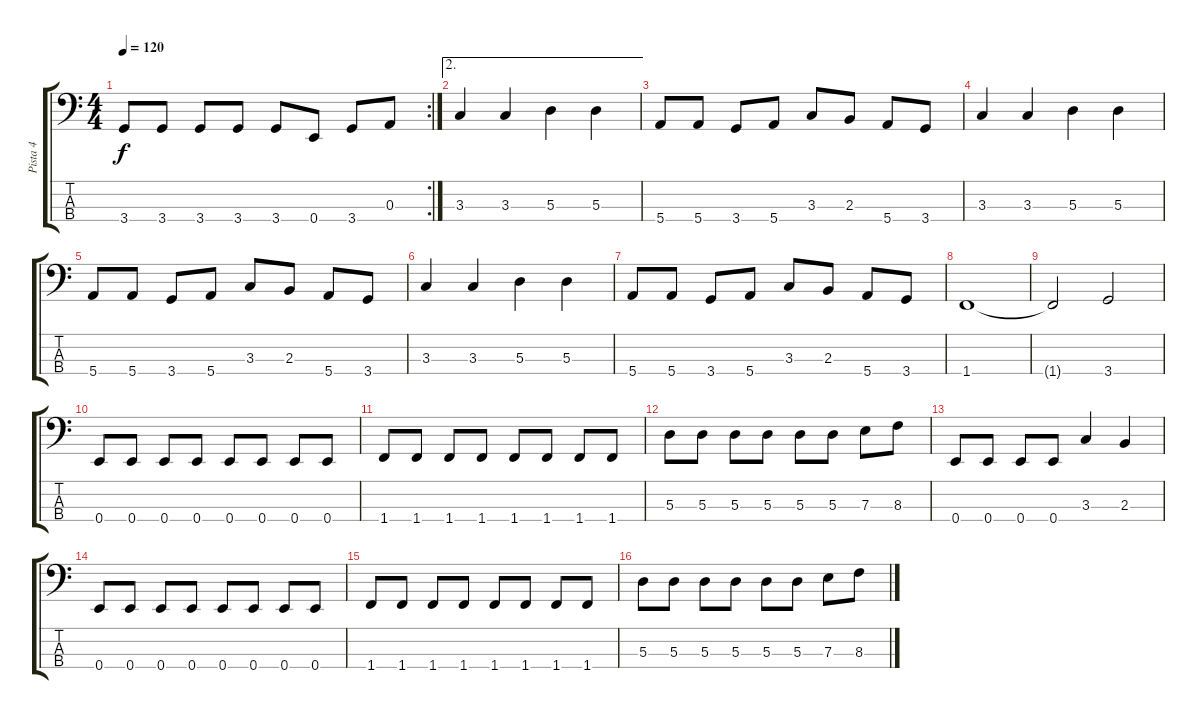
\track ("Pista 4" "Pista 4") {instrument electricbassfinger}
\staff {score tabs}
\tuning (G2 D2 A1 E1) {hide}
\rc 2
\ts (4 4)
\tempo 120
\clef f4
\ks c
3.4.8{dy f} 3.4.8 3.4.8 3.4.8 3.4.8 0.4.8 3.4.8 0.3.8 |
\ae 2
3.3.4 3.3.4 5.3.4 5.3.4 |
5.4.8 5.4.8 3.4.8 5.4.8 3.3.8 2.3.8 5.4.8 3.4.8 |
3.3.4 3.3.4 5.3.4 5.3.4 |
5.4.8 5.4.8 3.4.8 5.4.8 3.3.8 2.3.8 5.4.8 3.4.8 |
3.3.4 3.3.4 5.3.4 5.3.4 |
5.4.8 5.4.8 3.4.8 5.4.8 3.3.8 2.3.8 5.4.8 3.4.8 |
1.4.1 |
1.4{t}.2 3.4.2 |
0.4.8 0.4.8 0.4.8 0.4.8 0.4.8 0.4.8 0.4.8 0.4.8 |
1.4.8 1.4.8 1.4.8 1.4.8 1.4.8 1.4.8 1.4.8 1.4.8 |
5.3.8 5.3.8 5.3.8 5.3.8 5.3.8 5.3.8 7.3.8 8.3.8 |
0.4.8 0.4.8 0.4.8 0.4.8 3.3.4 2.3.4 |
0.4.8 0.4.8 0.4.8 0.4.8 0.4.8 0.4.8 0.4.8 0.4.8 |
1.4.8 1.4.8 1.4.8 1.4.8 1.4.8 1.4.8 1.4.8 1.4.8 |
5.3.8 5.3.8 5.3.8 5.3.8 5.3.8 5.3.8 7.3.8 8.3.8
